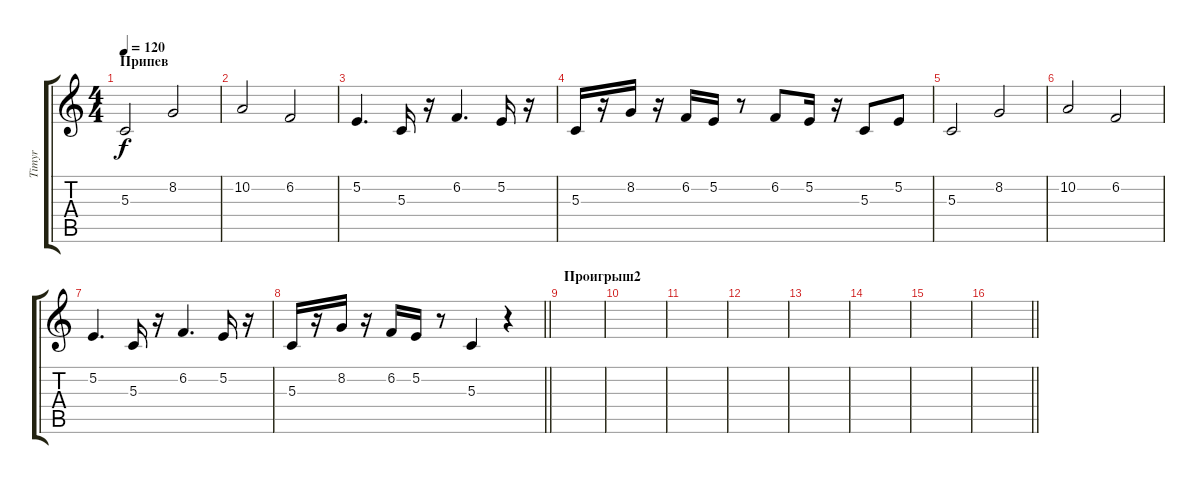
\track ("Timyr" "Timyr") {instrument tuba}
\staff {score tabs}
\tuning (E4 B3 G3 D3 A2 E2) {hide}
\ts (4 4)
\section ("" "Припев")
\tempo 120
\clef g2
\ks c
5.3.2{dy f} 8.2.2 |
10.2.2 6.2.2 |
5.2.4{d} 5.3.16 r.16 6.2.4{d} 5.2.16 r.16 |
5.3.16 r.16 8.2.16 r.16 6.2.16 5.2.16 r.8 6.2.8 5.2.16 r.16 5.3.8 5.2.8 |
5.3.2 8.2.2 |
10.2.2 6.2.2 |
5.2.4{d} 5.3.16 r.16 6.2.4{d} 5.2.16 r.16 |
\barLineRight lightlight
5.3.16 r.16 8.2.16 r.16 6.2.16 5.2.16 r.8 5.3.4 r.4 |
\section ("" "Проигрыш2")
|
|
|
|
|
|
|
\barLineRight lightlight
